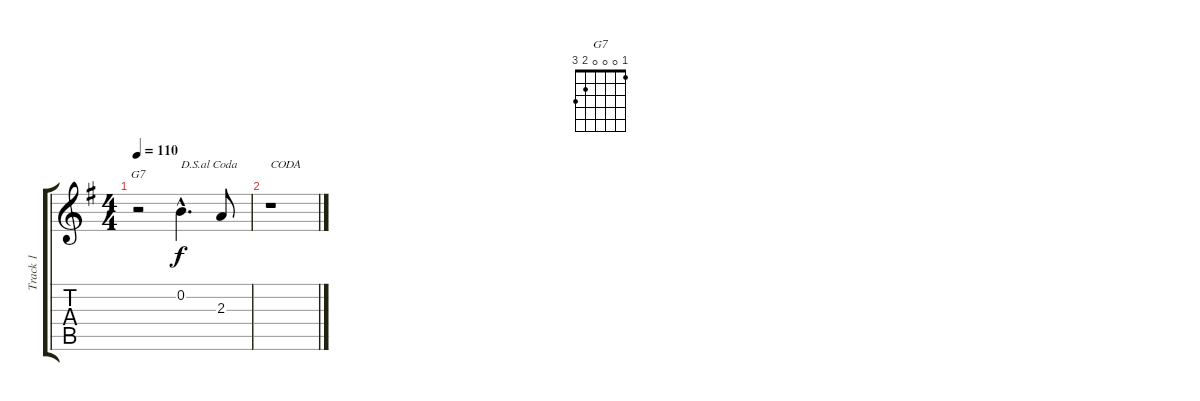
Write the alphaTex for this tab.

\track ("Track 1" "Track 1") {instrument acousticguitarsteel}
\staff {score tabs}
\tuning (E4 B3 G3 D3 A2 E2) {hide}
\chord ("G7" 1 0 0 0 2 3)
\ts (4 4)
\tempo 110
\clef g2
\ks g
r.2{ch "G7" dy f} 0.2{hac}.4{d txt "D.S.al Coda"} 2.3.8 |
r.1{txt "CODA"}
